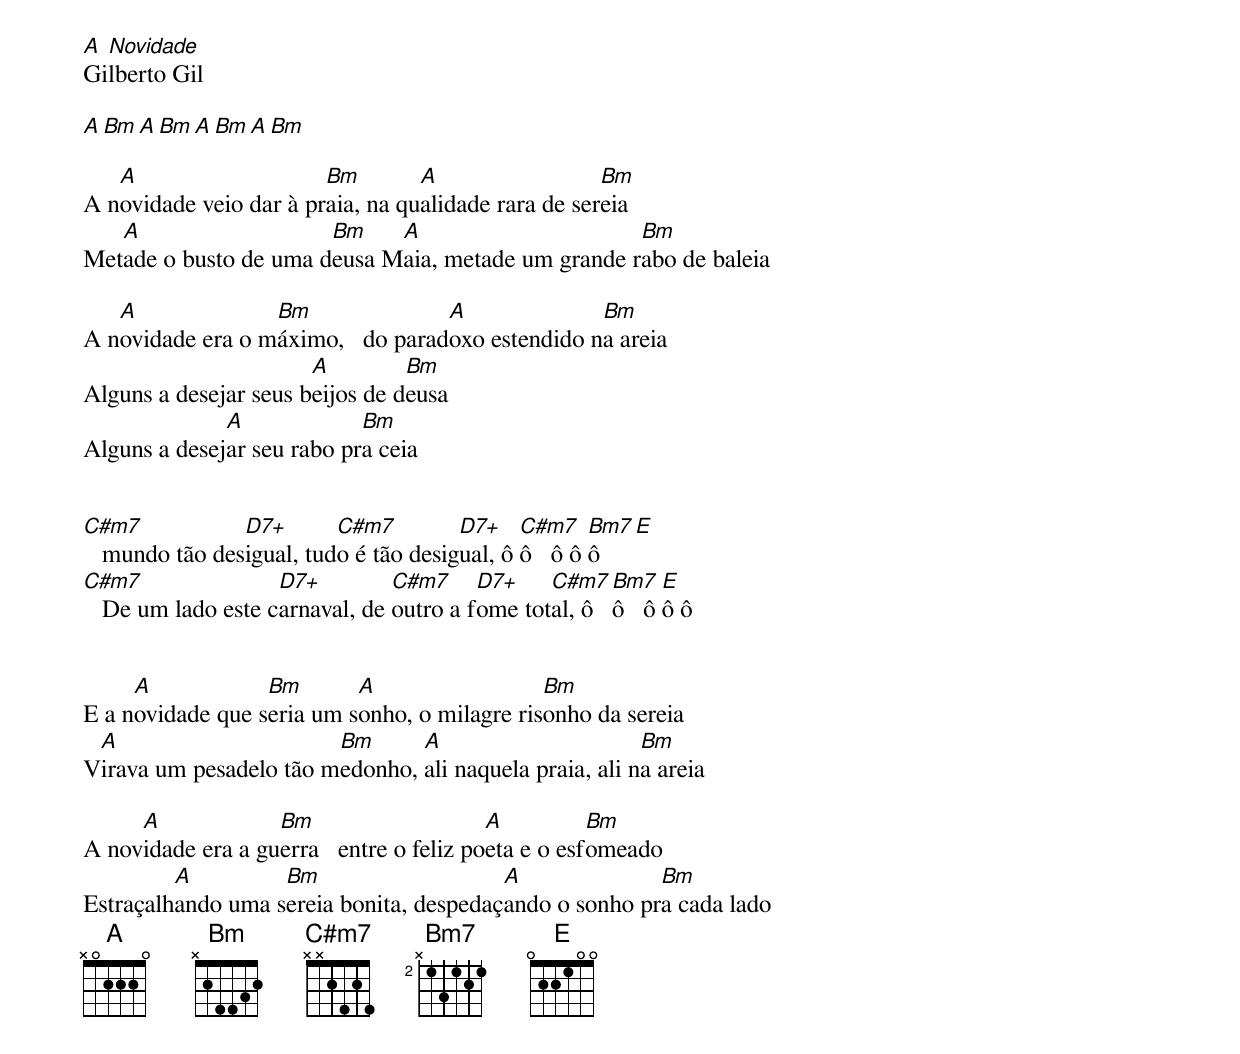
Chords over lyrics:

A Novidade
Gilberto Gil

A  Bm  A  Bm  A  Bm  A  Bm

   A                    Bm        A                  Bm
A novidade veio dar à praia, na qualidade rara de sereia
   A                   Bm    A                      Bm
Metade o busto de uma deusa Maia, metade um grande rabo de baleia

   A              Bm               A              Bm
A novidade era o máximo,   do paradoxo estendido na areia
                       A         Bm
Alguns a desejar seus beijos de deusa
              A             Bm
Alguns a desejar seu rabo pra ceia


C#m7            D7+       C#m7         D7+    C#m7    Bm7  E
   mundo tão desigual, tudo é tão desigual, ô ô   ô ô ô
C#m7                D7+         C#m7     D7+    C#m7  Bm7   E
   De um lado este carnaval, de outro a fome total, ô ô   ô ô ô


     A            Bm       A                  Bm
E a novidade que seria um sonho, o milagre risonho da sereia
 A                      Bm      A                       Bm
Virava um pesadelo tão medonho, ali naquela praia, ali na areia

     A             Bm                     A          Bm
A novidade era a guerra   entre o feliz poeta e o esfomeado
         A         Bm                    A              Bm
Estraçalhando uma sereia bonita, despedaçando o sonho pra cada lado
